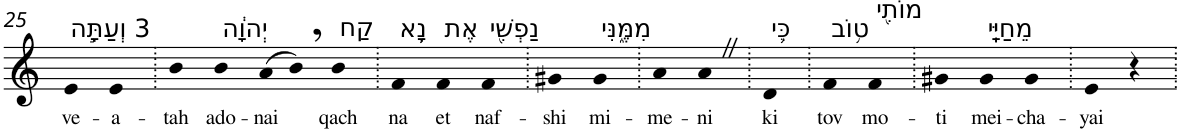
**kern	**text
*part1	*part1
*staff1	*staff1
*I"Piano	*
*I'Pno	*
!!LO:PB:g=z
*clefG2	*
*k[]	*
=25	=25
!LO:TX:a:t=3 וְעַתָּ֣ה	!
!	!LO:LY:b
4e	ve-
!	!LO:LY:b
4e	-a-
=26.	=26.
!	!LO:LY:b
4b	-tah
!LO:TX:a:t=יְהוָ֔ה	!
!	!LO:LY:b
4b	ado-
!	!LO:LY:b
(>8a	-nai
8b,)	.
!LO:TX:a:t=קַח	!
!	!LO:LY:b
4b	qach
=27.	=27.
!LO:TX:a:t=נָ֥א	!
!	!LO:LY:b
4f	na
!LO:TX:a:t=אֶת	!
!	!LO:LY:b
4f	et
!LO:TX:a:t=נַפְשִׁ֖י	!
!	!LO:LY:b
4f	naf-
=28.	=28.
!	!LO:LY:b
4g#X	-shi
!LO:TX:a:t=מִמֶּ֑נִּי	!
!	!LO:LY:b
4g#	mi-
=29.	=29.
!	!LO:LY:b
4a	-me-
!	!LO:LY:b
4aZ	-ni
=30.	=30.
!LO:TX:a:t=כִּ֛י	!
!	!LO:LY:b
4d	ki
=31.	=31.
!LO:TX:a:t=ט֥וֹב	!
!	!LO:LY:b
4f	tov
!LO:TX:a:t=מוֹתִ֖י	!
!	!LO:LY:b
4f	mo-
=32.	=32.
!	!LO:LY:b
4g#X	-ti
!LO:TX:a:t=מֵחַיָּֽי	!
!	!LO:LY:b
4g#	mei-
!	!LO:LY:b
4g#	-cha-
=33.	=33.
!	!LO:LY:b
4e	-yai
4r	.
=.	=.
*-	*-
